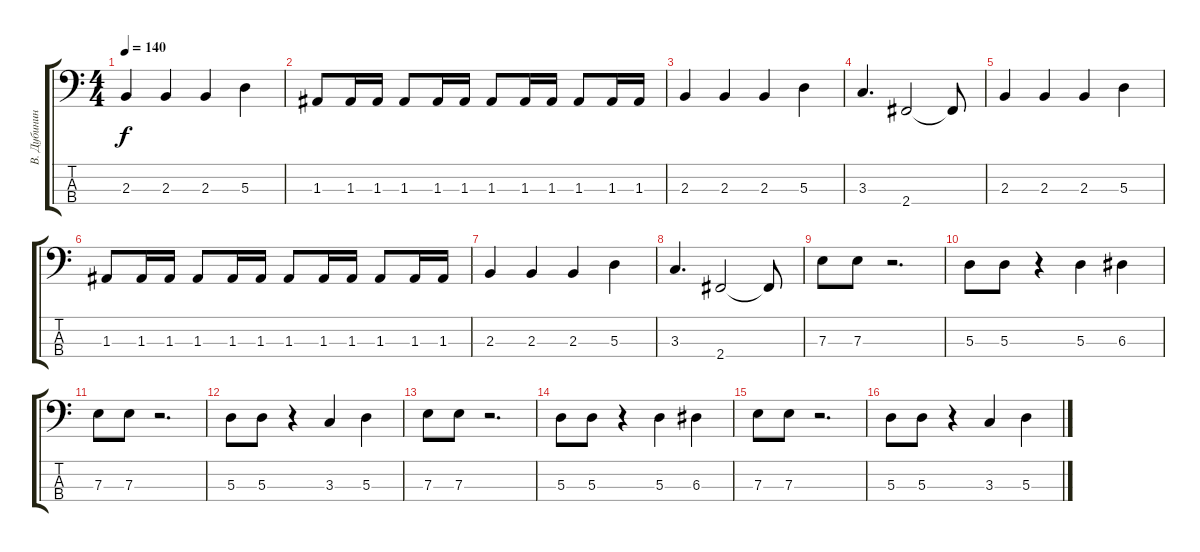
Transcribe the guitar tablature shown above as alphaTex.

\track ("В. Дубинин" "В. Дубинин") {instrument electricbassfinger}
\staff {score tabs}
\tuning (G2 D2 A1 E1) {hide}
\ts (4 4)
\tempo 140
\clef f4
\ks c
2.3.4{dy f} 2.3.4 2.3.4 5.3.4 |
1.3.8 1.3.16 1.3.16 1.3.8 1.3.16 1.3.16 1.3.8 1.3.16 1.3.16 1.3.8 1.3.16 1.3.16 |
2.3.4 2.3.4 2.3.4 5.3.4 |
3.3.4{d} 2.4.2 2.4{t}.8 |
2.3.4 2.3.4 2.3.4 5.3.4 |
1.3.8 1.3.16 1.3.16 1.3.8 1.3.16 1.3.16 1.3.8 1.3.16 1.3.16 1.3.8 1.3.16 1.3.16 |
2.3.4 2.3.4 2.3.4 5.3.4 |
3.3.4{d} 2.4.2 2.4{t}.8 |
7.3.8 7.3.8 r.2{d} |
5.3.8 5.3.8 r.4 5.3.4 6.3.4 |
7.3.8 7.3.8 r.2{d} |
5.3.8 5.3.8 r.4 3.3.4 5.3.4 |
7.3.8 7.3.8 r.2{d} |
5.3.8 5.3.8 r.4 5.3.4 6.3.4 |
7.3.8 7.3.8 r.2{d} |
5.3.8 5.3.8 r.4 3.3.4 5.3.4
